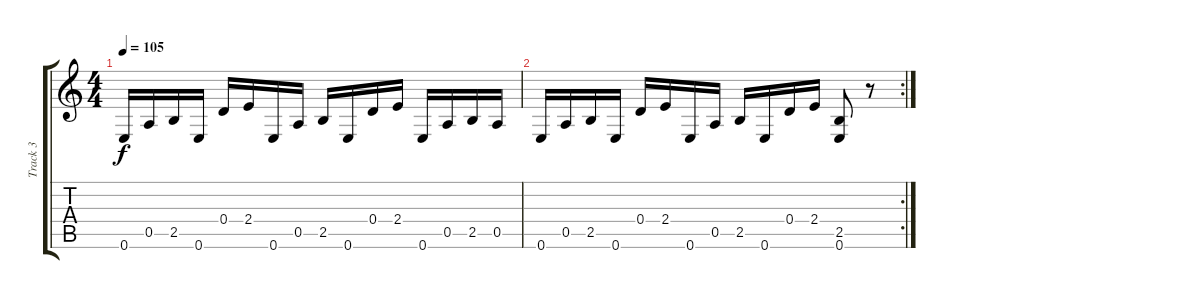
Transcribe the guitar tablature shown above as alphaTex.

\track ("Track 3" "Track 3") {instrument distortionguitar}
\staff {score tabs}
\tuning (E4 B3 G3 D3 A2 E2) {hide}
\ts (4 4)
\tempo 105
\clef g2
\ks c
0.6.16{dy f} 0.5.16 2.5.16 0.6.16 0.4.16 2.4.16 0.6.16 0.5.16 2.5.16 0.6.16 0.4.16 2.4.16 0.6.16 0.5.16 2.5.16 0.5.16 |
\rc 2
0.6.16 0.5.16 2.5.16 0.6.16 0.4.16 2.4.16 0.6.16 0.5.16 2.5.16 0.6.16 0.4.16 2.4.16 (2.5 0.6).8 r.8
